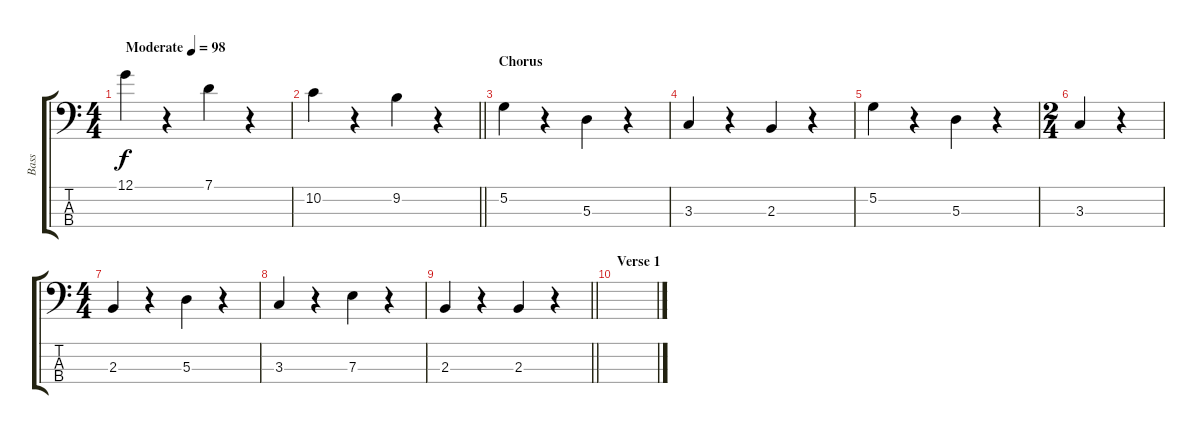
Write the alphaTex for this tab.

\track ("Bass" "Bass") {instrument electricbassfinger}
\staff {score tabs}
\tuning (G2 D2 A1 E1) {hide}
\ts (4 4)
\tempo (98 "Moderate")
\clef f4
\ks c
12.1.4{dy f instrument electricbassfinger} r.4 7.1.4 r.4 |
\barLineRight lightlight
10.2.4 r.4 9.2.4 r.4 |
\section ("" "Chorus")
5.2.4 r.4 5.3.4 r.4 |
3.3.4 r.4 2.3.4 r.4 |
5.2.4 r.4 5.3.4 r.4 |
\ts (2 4)
3.3.4 r.4 |
\ts (4 4)
2.3.4 r.4 5.3.4 r.4 |
3.3.4 r.4 7.3.4 r.4 |
\barLineRight lightlight
2.3.4 r.4 2.3.4 r.4 |
\section ("" "Verse 1")
